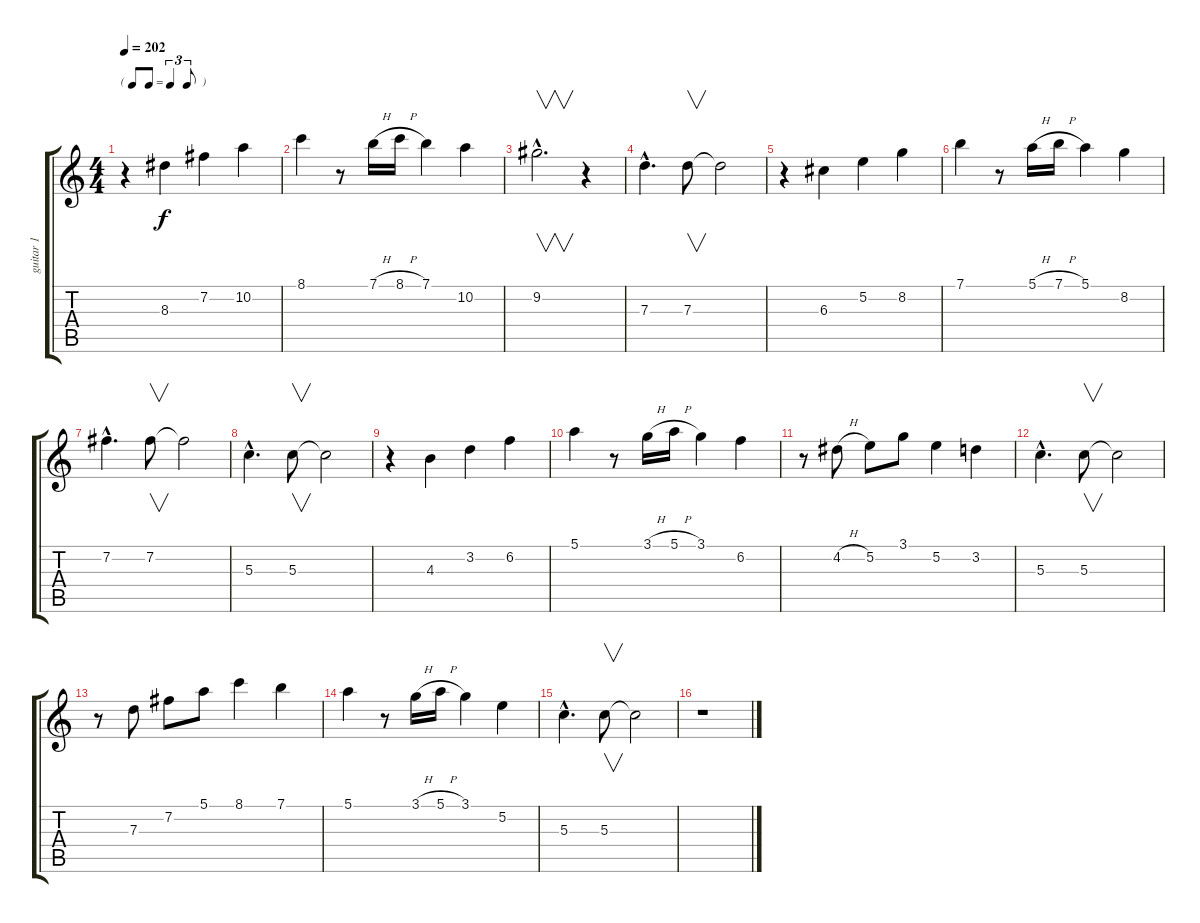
\track ("guitar 1" "guitar 1") {instrument electricguitarjazz}
\staff {score tabs}
\tuning (E4 B3 G3 D3 A2 E2) {hide}
\ts (4 4)
\tf triplet8th
\tempo 202
\clef g2
\ks c
r.4{dy f instrument electricguitarjazz} 8.3.4 7.2.4 10.2.4 |
8.1.4 r.8 7.1{h}.16 8.1{h}.16 7.1.4 10.2.4 |
9.2{hac}.2{v d} r.4 |
7.3{hac}.4{d} 7.3.8{v} 7.3{t}.2 |
r.4 6.3.4 5.2.4 8.2.4 |
7.1.4 r.8 5.1{h}.16 7.1{h}.16 5.1.4 8.2.4 |
7.2{hac}.4{d} 7.2.8{v} 7.2{t}.2 |
5.3{hac}.4{d} 5.3.8{v} 5.3{t}.2 |
r.4 4.3.4 3.2.4 6.2.4 |
5.1.4 r.8 3.1{h}.16 5.1{h}.16 3.1.4 6.2.4 |
r.8 4.2{h}.8 5.2.8 3.1.8 5.2.4 3.2.4 |
5.3{hac}.4{d} 5.3.8{v} 5.3{t}.2 |
r.8 7.3.8 7.2.8 5.1.8 8.1.4 7.1.4 |
5.1.4 r.8 3.1{h}.16 5.1{h}.16 3.1.4 5.2.4 |
5.3{hac}.4{d} 5.3.8{v} 5.3{t}.2 |
r.1
